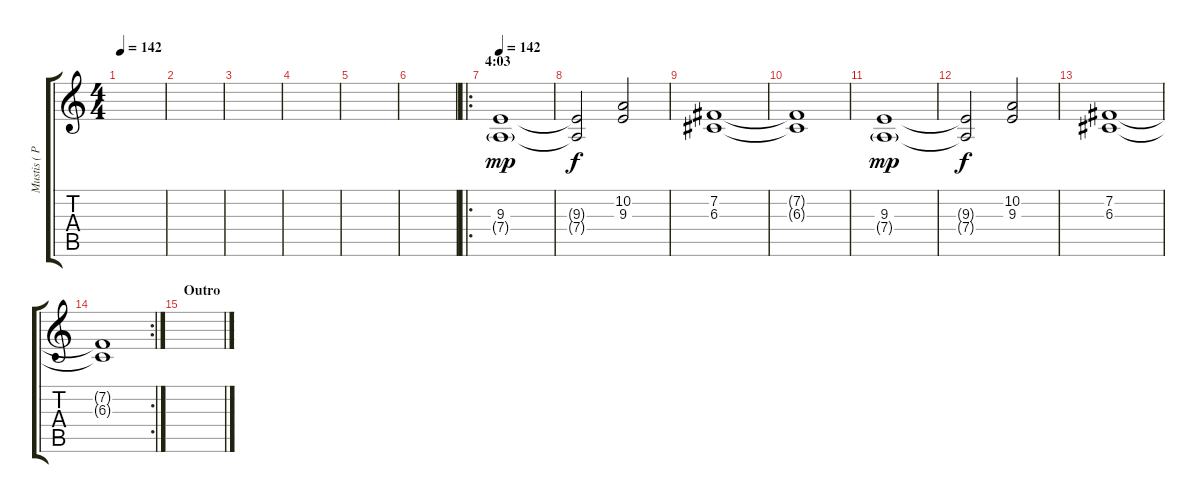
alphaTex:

\track ("Mustis ( Pad 2)" "Mustis ( P") {instrument choiraahs}
\staff {score tabs}
\tuning (E4 B3 G3 D3 A2 E2) {hide}
\ts (4 4)
\tempo 142
\clef g2
\ks c
|
|
|
|
|
|
\ro
\section ("" "4:03")
\tempo 142
(9.3 7.4{g}).1{dy mp} |
(9.3{t} 7.4{t}).2{dy f} (10.2 9.3).2 |
(7.2 6.3).1 |
(7.2{t} 6.3{t}).1 |
(9.3 7.4{g}).1{dy mp} |
(9.3{t} 7.4{t}).2{dy f} (10.2 9.3).2 |
(7.2 6.3).1 |
\rc 2
(7.2{t} 6.3{t}).1 |
\section ("" "Outro")
